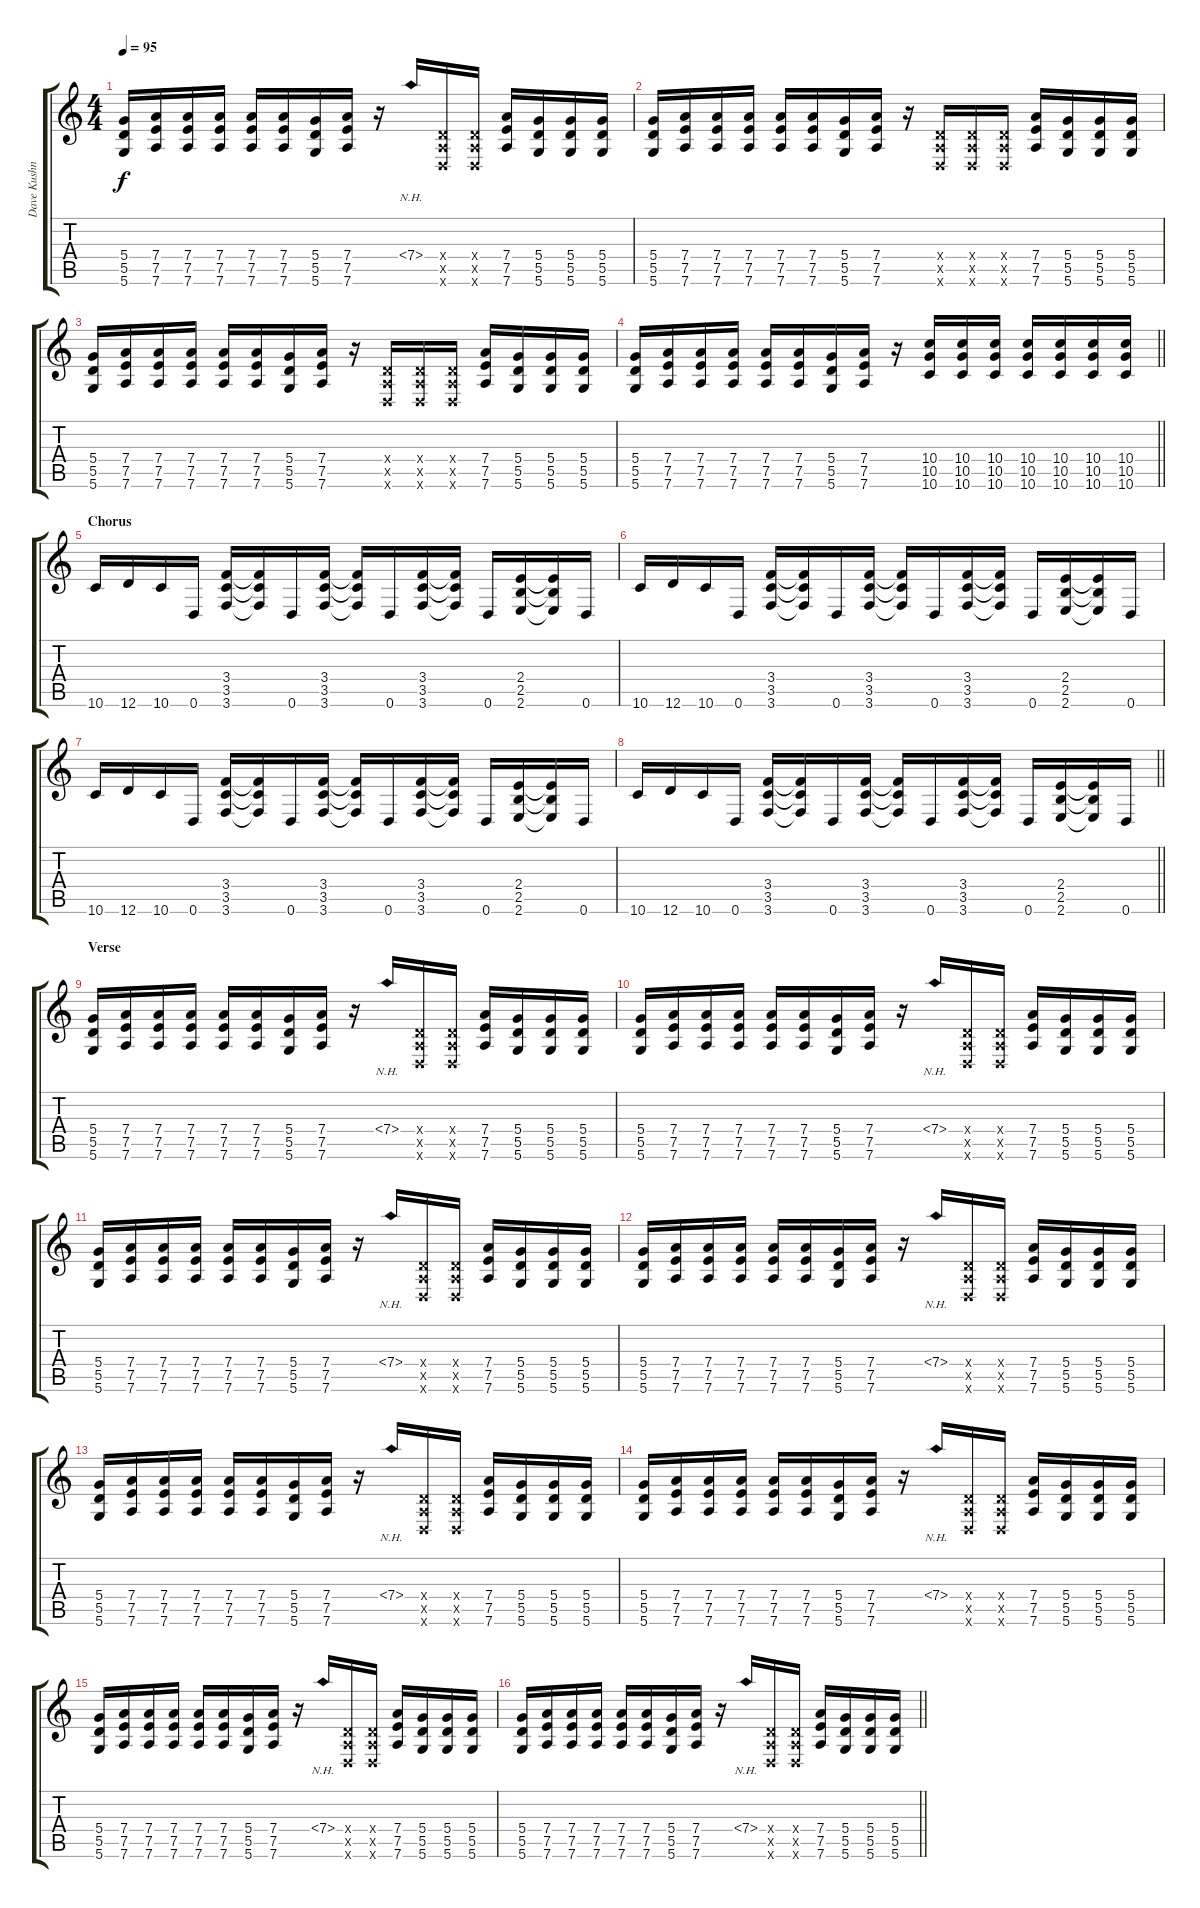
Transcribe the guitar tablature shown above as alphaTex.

\track ("Dave Kushner" "Dave Kushn") {instrument electricguitarclean}
\staff {score tabs}
\tuning (E4 B3 G3 D3 A2 D2) {hide}
\ts (4 4)
\tempo 95
\clef g2
\ks c
(5.4 5.5 5.6).16{dy f} (7.4 7.5 7.6).16 (7.4 7.5 7.6).16 (7.4 7.5 7.6).16 (7.4 7.5 7.6).16 (7.4 7.5 7.6).16 (5.4 5.5 5.6).16 (7.4 7.5 7.6).16 r.16 7.4{nh}.16 (0.4{x} 0.5{x} 0.6{x}).16 (0.4{x} 0.5{x} 0.6{x}).16 (7.4 7.5 7.6).16 (5.4 5.5 5.6).16 (5.4 5.5 5.6).16 (5.4 5.5 5.6).16 |
(5.4 5.5 5.6).16 (7.4 7.5 7.6).16 (7.4 7.5 7.6).16 (7.4 7.5 7.6).16 (7.4 7.5 7.6).16 (7.4 7.5 7.6).16 (5.4 5.5 5.6).16 (7.4 7.5 7.6).16 r.16 (0.4{x} 0.5{x} 0.6{x}).16 (0.4{x} 0.5{x} 0.6{x}).16 (0.4{x} 0.5{x} 0.6{x}).16 (7.4 7.5 7.6).16 (5.4 5.5 5.6).16 (5.4 5.5 5.6).16 (5.4 5.5 5.6).16 |
(5.4 5.5 5.6).16 (7.4 7.5 7.6).16 (7.4 7.5 7.6).16 (7.4 7.5 7.6).16 (7.4 7.5 7.6).16 (7.4 7.5 7.6).16 (5.4 5.5 5.6).16 (7.4 7.5 7.6).16 r.16 (0.4{x} 0.5{x} 0.6{x}).16 (0.4{x} 0.5{x} 0.6{x}).16 (0.4{x} 0.5{x} 0.6{x}).16 (7.4 7.5 7.6).16 (5.4 5.5 5.6).16 (5.4 5.5 5.6).16 (5.4 5.5 5.6).16 |
\barLineRight lightlight
(5.4 5.5 5.6).16 (7.4 7.5 7.6).16 (7.4 7.5 7.6).16 (7.4 7.5 7.6).16 (7.4 7.5 7.6).16 (7.4 7.5 7.6).16 (5.4 5.5 5.6).16 (7.4 7.5 7.6).16 r.16 (10.4 10.5 10.6).16 (10.4 10.5 10.6).16 (10.4 10.5 10.6).16 (10.4 10.5 10.6).16 (10.4 10.5 10.6).16 (10.4 10.5 10.6).16 (10.4 10.5 10.6).16 |
\section ("" "Chorus")
10.6.16 12.6.16 10.6.16 0.6.16 (3.4 3.5 3.6).16 (3.4{t} 3.5{t} 3.6{t}).16 0.6.16 (3.4 3.5 3.6).16 (3.4{t} 3.5{t} 3.6{t}).16 0.6.16 (3.4 3.5 3.6).16 (3.4{t} 3.5{t} 3.6{t}).16 0.6.16 (2.4 2.5 2.6).16 (2.4{t} 2.5{t} 2.6{t}).16 0.6.16 |
10.6.16 12.6.16 10.6.16 0.6.16 (3.4 3.5 3.6).16 (3.4{t} 3.5{t} 3.6{t}).16 0.6.16 (3.4 3.5 3.6).16 (3.4{t} 3.5{t} 3.6{t}).16 0.6.16 (3.4 3.5 3.6).16 (3.4{t} 3.5{t} 3.6{t}).16 0.6.16 (2.4 2.5 2.6).16 (2.4{t} 2.5{t} 2.6{t}).16 0.6.16 |
10.6.16 12.6.16 10.6.16 0.6.16 (3.4 3.5 3.6).16 (3.4{t} 3.5{t} 3.6{t}).16 0.6.16 (3.4 3.5 3.6).16 (3.4{t} 3.5{t} 3.6{t}).16 0.6.16 (3.4 3.5 3.6).16 (3.4{t} 3.5{t} 3.6{t}).16 0.6.16 (2.4 2.5 2.6).16 (2.4{t} 2.5{t} 2.6{t}).16 0.6.16 |
\barLineRight lightlight
10.6.16 12.6.16 10.6.16 0.6.16 (3.4 3.5 3.6).16 (3.4{t} 3.5{t} 3.6{t}).16 0.6.16 (3.4 3.5 3.6).16 (3.4{t} 3.5{t} 3.6{t}).16 0.6.16 (3.4 3.5 3.6).16 (3.4{t} 3.5{t} 3.6{t}).16 0.6.16 (2.4 2.5 2.6).16 (2.4{t} 2.5{t} 2.6{t}).16 0.6.16 |
\section ("" "Verse")
(5.4 5.5 5.6).16 (7.4 7.5 7.6).16 (7.4 7.5 7.6).16 (7.4 7.5 7.6).16 (7.4 7.5 7.6).16 (7.4 7.5 7.6).16 (5.4 5.5 5.6).16 (7.4 7.5 7.6).16 r.16 7.4{nh}.16 (0.4{x} 0.5{x} 0.6{x}).16 (0.4{x} 0.5{x} 0.6{x}).16 (7.4 7.5 7.6).16 (5.4 5.5 5.6).16 (5.4 5.5 5.6).16 (5.4 5.5 5.6).16 |
(5.4 5.5 5.6).16 (7.4 7.5 7.6).16 (7.4 7.5 7.6).16 (7.4 7.5 7.6).16 (7.4 7.5 7.6).16 (7.4 7.5 7.6).16 (5.4 5.5 5.6).16 (7.4 7.5 7.6).16 r.16 7.4{nh}.16 (0.4{x} 0.5{x} 0.6{x}).16 (0.4{x} 0.5{x} 0.6{x}).16 (7.4 7.5 7.6).16 (5.4 5.5 5.6).16 (5.4 5.5 5.6).16 (5.4 5.5 5.6).16 |
(5.4 5.5 5.6).16 (7.4 7.5 7.6).16 (7.4 7.5 7.6).16 (7.4 7.5 7.6).16 (7.4 7.5 7.6).16 (7.4 7.5 7.6).16 (5.4 5.5 5.6).16 (7.4 7.5 7.6).16 r.16 7.4{nh}.16 (0.4{x} 0.5{x} 0.6{x}).16 (0.4{x} 0.5{x} 0.6{x}).16 (7.4 7.5 7.6).16 (5.4 5.5 5.6).16 (5.4 5.5 5.6).16 (5.4 5.5 5.6).16 |
(5.4 5.5 5.6).16 (7.4 7.5 7.6).16 (7.4 7.5 7.6).16 (7.4 7.5 7.6).16 (7.4 7.5 7.6).16 (7.4 7.5 7.6).16 (5.4 5.5 5.6).16 (7.4 7.5 7.6).16 r.16 7.4{nh}.16 (0.4{x} 0.5{x} 0.6{x}).16 (0.4{x} 0.5{x} 0.6{x}).16 (7.4 7.5 7.6).16 (5.4 5.5 5.6).16 (5.4 5.5 5.6).16 (5.4 5.5 5.6).16 |
(5.4 5.5 5.6).16 (7.4 7.5 7.6).16 (7.4 7.5 7.6).16 (7.4 7.5 7.6).16 (7.4 7.5 7.6).16 (7.4 7.5 7.6).16 (5.4 5.5 5.6).16 (7.4 7.5 7.6).16 r.16 7.4{nh}.16 (0.4{x} 0.5{x} 0.6{x}).16 (0.4{x} 0.5{x} 0.6{x}).16 (7.4 7.5 7.6).16 (5.4 5.5 5.6).16 (5.4 5.5 5.6).16 (5.4 5.5 5.6).16 |
(5.4 5.5 5.6).16 (7.4 7.5 7.6).16 (7.4 7.5 7.6).16 (7.4 7.5 7.6).16 (7.4 7.5 7.6).16 (7.4 7.5 7.6).16 (5.4 5.5 5.6).16 (7.4 7.5 7.6).16 r.16 7.4{nh}.16 (0.4{x} 0.5{x} 0.6{x}).16 (0.4{x} 0.5{x} 0.6{x}).16 (7.4 7.5 7.6).16 (5.4 5.5 5.6).16 (5.4 5.5 5.6).16 (5.4 5.5 5.6).16 |
(5.4 5.5 5.6).16 (7.4 7.5 7.6).16 (7.4 7.5 7.6).16 (7.4 7.5 7.6).16 (7.4 7.5 7.6).16 (7.4 7.5 7.6).16 (5.4 5.5 5.6).16 (7.4 7.5 7.6).16 r.16 7.4{nh}.16 (0.4{x} 0.5{x} 0.6{x}).16 (0.4{x} 0.5{x} 0.6{x}).16 (7.4 7.5 7.6).16 (5.4 5.5 5.6).16 (5.4 5.5 5.6).16 (5.4 5.5 5.6).16 |
\barLineRight lightlight
(5.4 5.5 5.6).16 (7.4 7.5 7.6).16 (7.4 7.5 7.6).16 (7.4 7.5 7.6).16 (7.4 7.5 7.6).16 (7.4 7.5 7.6).16 (5.4 5.5 5.6).16 (7.4 7.5 7.6).16 r.16 7.4{nh}.16 (0.4{x} 0.5{x} 0.6{x}).16 (0.4{x} 0.5{x} 0.6{x}).16 (7.4 7.5 7.6).16 (5.4 5.5 5.6).16 (5.4 5.5 5.6).16 (5.4 5.5 5.6).16
